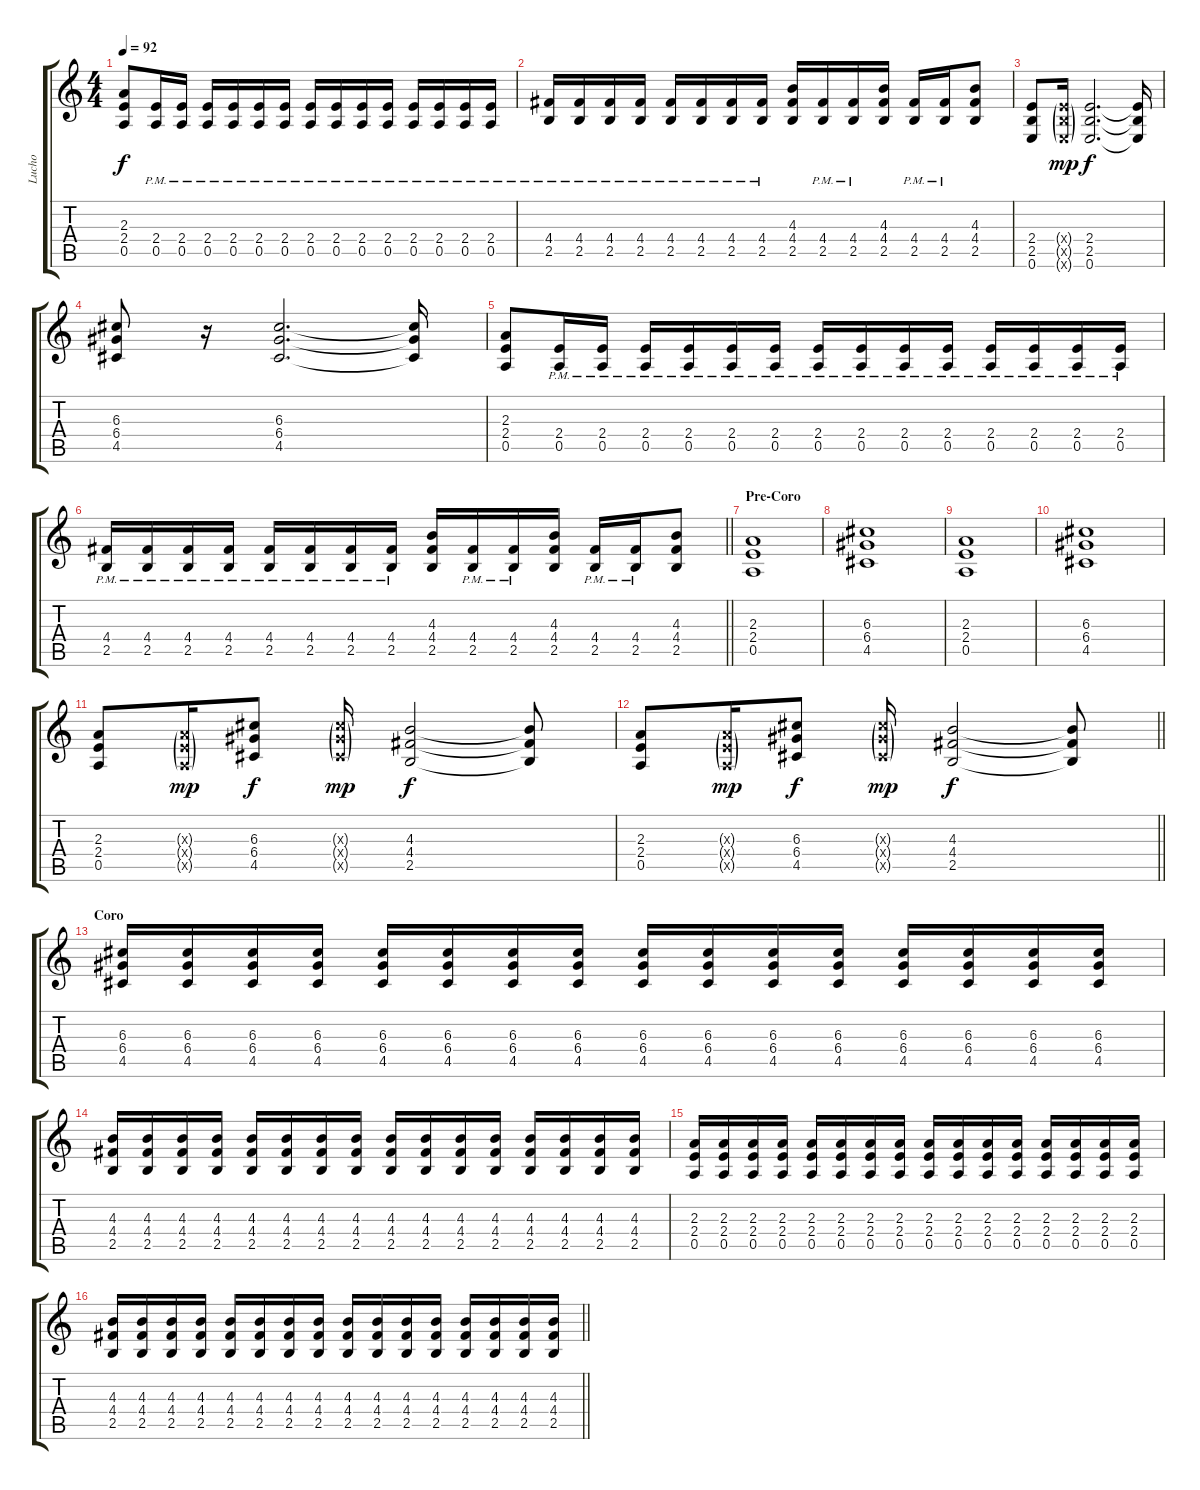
\track ("Lucho" "Lucho") {instrument distortionguitar}
\staff {score tabs}
\tuning (E4 B3 G3 D3 A2 E2) {hide}
\ts (4 4)
\tempo 92
\clef g2
\ks c
(2.3 2.4 0.5).8{dy f} (2.4{pm} 0.5{pm}).16 (2.4{pm} 0.5{pm}).16 (2.4{pm} 0.5{pm}).16 (2.4{pm} 0.5{pm}).16 (2.4{pm} 0.5{pm}).16 (2.4{pm} 0.5{pm}).16 (2.4{pm} 0.5{pm}).16 (2.4{pm} 0.5{pm}).16 (2.4{pm} 0.5{pm}).16 (2.4{pm} 0.5{pm}).16 (2.4{pm} 0.5{pm}).16 (2.4{pm} 0.5{pm}).16 (2.4{pm} 0.5{pm}).16 (2.4{pm} 0.5{pm}).16 |
(4.4{pm} 2.5{pm}).16 (4.4{pm} 2.5{pm}).16 (4.4{pm} 2.5{pm}).16 (4.4{pm} 2.5{pm}).16 (4.4{pm} 2.5{pm}).16 (4.4{pm} 2.5{pm}).16 (4.4{pm} 2.5{pm}).16 (4.4{pm} 2.5{pm}).16 (4.3 4.4 2.5).16 (4.4{pm} 2.5{pm}).16 (4.4{pm} 2.5{pm}).16 (4.3 4.4 2.5).16 (4.4{pm} 2.5{pm}).16 (4.4{pm} 2.5{pm}).16 (4.3 4.4 2.5).8 |
(2.4 2.5 0.6).8 (2.4{g x} 2.5{g x} 0.6{g x}).16{dy mp} (2.4 2.5 0.6).2{d dy f} (2.4{t} 2.5{t} 0.6{t}).16 |
(6.3 6.4 4.5).8 r.16 (6.3 6.4 4.5).2{d} (6.3{t} 6.4{t} 4.5{t}).16 |
(2.3 2.4 0.5).8 (2.4{pm} 0.5{pm}).16 (2.4{pm} 0.5{pm}).16 (2.4{pm} 0.5{pm}).16 (2.4{pm} 0.5{pm}).16 (2.4{pm} 0.5{pm}).16 (2.4{pm} 0.5{pm}).16 (2.4{pm} 0.5{pm}).16 (2.4{pm} 0.5{pm}).16 (2.4{pm} 0.5{pm}).16 (2.4{pm} 0.5{pm}).16 (2.4{pm} 0.5{pm}).16 (2.4{pm} 0.5{pm}).16 (2.4{pm} 0.5{pm}).16 (2.4{pm} 0.5{pm}).16 |
\barLineRight lightlight
(4.4{pm} 2.5{pm}).16 (4.4{pm} 2.5{pm}).16 (4.4{pm} 2.5{pm}).16 (4.4{pm} 2.5{pm}).16 (4.4{pm} 2.5{pm}).16 (4.4{pm} 2.5{pm}).16 (4.4{pm} 2.5{pm}).16 (4.4{pm} 2.5{pm}).16 (4.3 4.4 2.5).16 (4.4{pm} 2.5{pm}).16 (4.4{pm} 2.5{pm}).16 (4.3 4.4 2.5).16 (4.4{pm} 2.5{pm}).16 (4.4{pm} 2.5{pm}).16 (4.3 4.4 2.5).8 |
\section ("" "Pre-Coro")
(2.3 2.4 0.5).1 |
(6.3 6.4 4.5).1 |
(2.3 2.4 0.5).1 |
(6.3 6.4 4.5).1 |
(2.3 2.4 0.5).8 (2.3{g x} 2.4{g x} 0.5{g x}).16{dy mp} (6.3 6.4 4.5).8{dy f} (6.3{g x} 6.4{g x} 4.5{g x}).16{dy mp} (4.3 4.4 2.5).2{dy f} (4.3{t} 4.4{t} 2.5{t}).8 |
\barLineRight lightlight
(2.3 2.4 0.5).8 (2.3{g x} 2.4{g x} 0.5{g x}).16{dy mp} (6.3 6.4 4.5).8{dy f} (6.3{g x} 6.4{g x} 4.5{g x}).16{dy mp} (4.3 4.4 2.5).2{dy f} (4.3{t} 4.4{t} 2.5{t}).8 |
\section ("" "Coro")
(6.3 6.4 4.5).16 (6.3 6.4 4.5).16 (6.3 6.4 4.5).16 (6.3 6.4 4.5).16 (6.3 6.4 4.5).16 (6.3 6.4 4.5).16 (6.3 6.4 4.5).16 (6.3 6.4 4.5).16 (6.3 6.4 4.5).16 (6.3 6.4 4.5).16 (6.3 6.4 4.5).16 (6.3 6.4 4.5).16 (6.3 6.4 4.5).16 (6.3 6.4 4.5).16 (6.3 6.4 4.5).16 (6.3 6.4 4.5).16 |
(4.3 4.4 2.5).16 (4.3 4.4 2.5).16 (4.3 4.4 2.5).16 (4.3 4.4 2.5).16 (4.3 4.4 2.5).16 (4.3 4.4 2.5).16 (4.3 4.4 2.5).16 (4.3 4.4 2.5).16 (4.3 4.4 2.5).16 (4.3 4.4 2.5).16 (4.3 4.4 2.5).16 (4.3 4.4 2.5).16 (4.3 4.4 2.5).16 (4.3 4.4 2.5).16 (4.3 4.4 2.5).16 (4.3 4.4 2.5).16 |
(2.3 2.4 0.5).16 (2.3 2.4 0.5).16 (2.3 2.4 0.5).16 (2.3 2.4 0.5).16 (2.3 2.4 0.5).16 (2.3 2.4 0.5).16 (2.3 2.4 0.5).16 (2.3 2.4 0.5).16 (2.3 2.4 0.5).16 (2.3 2.4 0.5).16 (2.3 2.4 0.5).16 (2.3 2.4 0.5).16 (2.3 2.4 0.5).16 (2.3 2.4 0.5).16 (2.3 2.4 0.5).16 (2.3 2.4 0.5).16 |
\barLineRight lightlight
(4.3 4.4 2.5).16 (4.3 4.4 2.5).16 (4.3 4.4 2.5).16 (4.3 4.4 2.5).16 (4.3 4.4 2.5).16 (4.3 4.4 2.5).16 (4.3 4.4 2.5).16 (4.3 4.4 2.5).16 (4.3 4.4 2.5).16 (4.3 4.4 2.5).16 (4.3 4.4 2.5).16 (4.3 4.4 2.5).16 (4.3 4.4 2.5).16 (4.3 4.4 2.5).16 (4.3 4.4 2.5).16 (4.3 4.4 2.5).16
